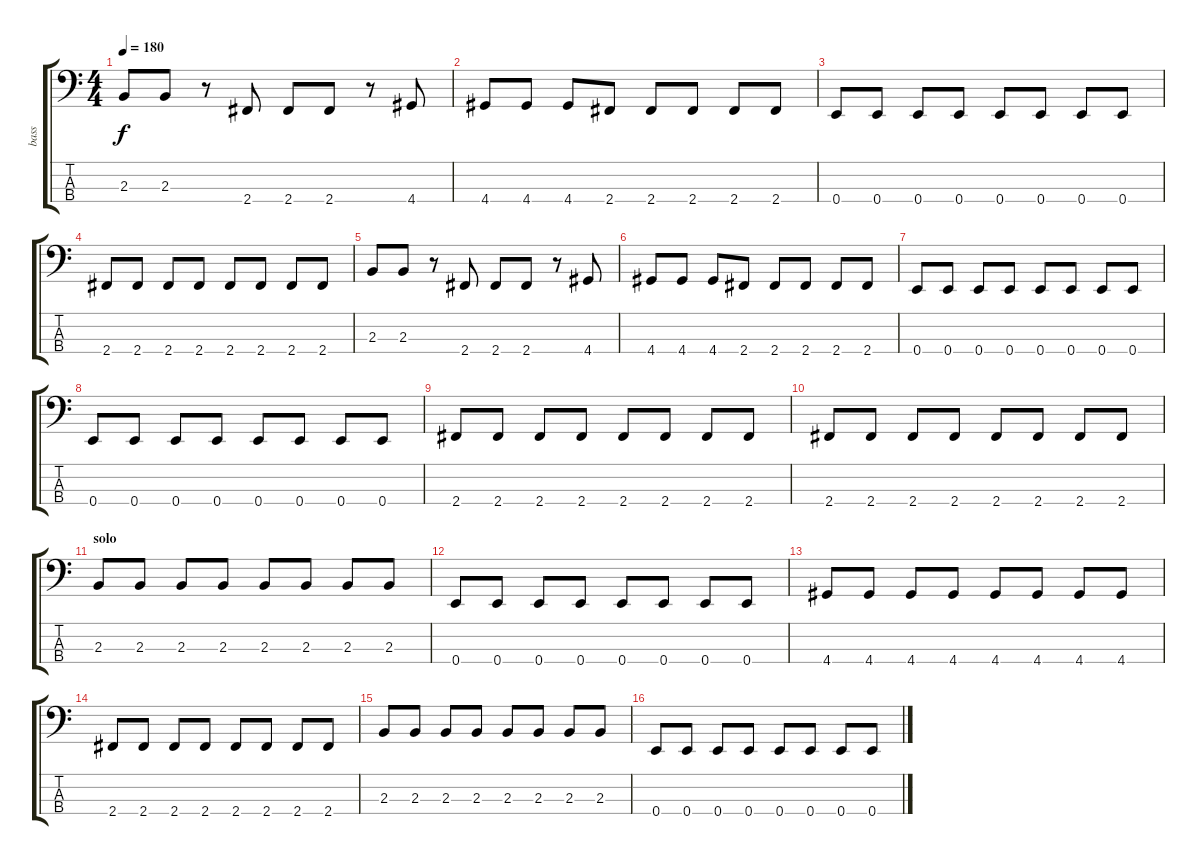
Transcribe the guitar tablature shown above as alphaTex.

\track ("bass" "bass") {instrument electricbasspick}
\staff {score tabs}
\tuning (G2 D2 A1 E1) {hide}
\ts (4 4)
\tempo 180
\clef f4
\ks c
2.3.8{dy f} 2.3.8 r.8 2.4.8 2.4.8 2.4.8 r.8 4.4.8 |
4.4.8 4.4.8 4.4.8 2.4.8 2.4.8 2.4.8 2.4.8 2.4.8 |
0.4.8 0.4.8 0.4.8 0.4.8 0.4.8 0.4.8 0.4.8 0.4.8 |
2.4.8 2.4.8 2.4.8 2.4.8 2.4.8 2.4.8 2.4.8 2.4.8 |
2.3.8 2.3.8 r.8 2.4.8 2.4.8 2.4.8 r.8 4.4.8 |
4.4.8 4.4.8 4.4.8 2.4.8 2.4.8 2.4.8 2.4.8 2.4.8 |
0.4.8 0.4.8 0.4.8 0.4.8 0.4.8 0.4.8 0.4.8 0.4.8 |
0.4.8 0.4.8 0.4.8 0.4.8 0.4.8 0.4.8 0.4.8 0.4.8 |
2.4.8 2.4.8 2.4.8 2.4.8 2.4.8 2.4.8 2.4.8 2.4.8 |
2.4.8 2.4.8 2.4.8 2.4.8 2.4.8 2.4.8 2.4.8 2.4.8 |
\section ("" "solo")
2.3.8 2.3.8 2.3.8 2.3.8 2.3.8 2.3.8 2.3.8 2.3.8 |
0.4.8 0.4.8 0.4.8 0.4.8 0.4.8 0.4.8 0.4.8 0.4.8 |
4.4.8 4.4.8 4.4.8 4.4.8 4.4.8 4.4.8 4.4.8 4.4.8 |
2.4.8 2.4.8 2.4.8 2.4.8 2.4.8 2.4.8 2.4.8 2.4.8 |
2.3.8 2.3.8 2.3.8 2.3.8 2.3.8 2.3.8 2.3.8 2.3.8 |
0.4.8 0.4.8 0.4.8 0.4.8 0.4.8 0.4.8 0.4.8 0.4.8
